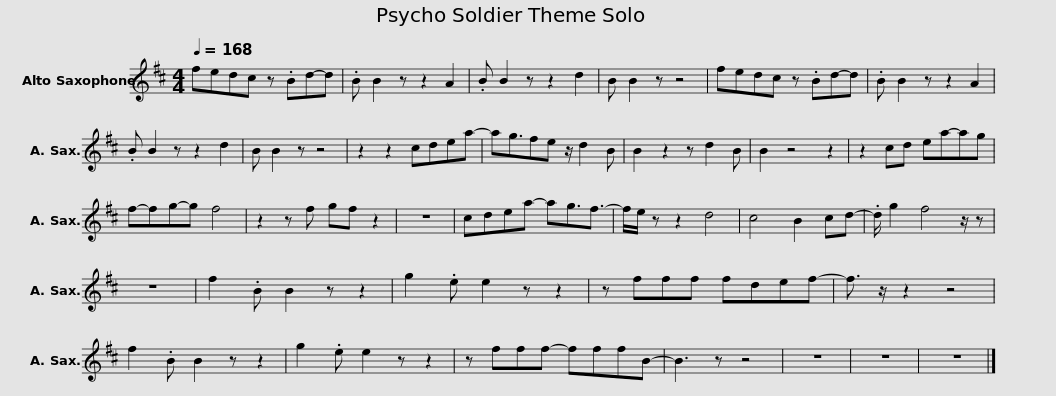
X:1
L:1/8
Q:1/4=168
M:4/4
I:linebreak $
K:none
V:1 treble transpose=-9
V:1
[K:D] fedc z .Bd-d | .B B2 z z2 A2 | .B B2 z z2 d2 | B B2 z z4 | fedc z .Bd-d | %5
 .B B2 z z2 A2 | .B B2 z z2 d2 | B B2 z z4 |$ z2 z2 cdea- | ag3/2fe z/ d2 B | %10
 B2 z2 z d2 B | B2 z4 z2 | z2 cd ea-ag | f-fg-g f4 | z2 z f gf z2 | %15
 z8 |$ cdea- ag3/2f3/2- | f/e/ z z2 d4 | c4 B2 cd- | .d/ g2 f4 z/ z | %20
 z8 | f2 .B B2 z z2 | g2 .e e2 z z2 | z fff fdef- |$ f3/2 z/ z2 z4 | %25
 f2 .B B2 z z2 | g2 .e e2 z z2 | z fff- fffB- | B3 z z4 | z8 | %30
 z8 | z8 |] %32
